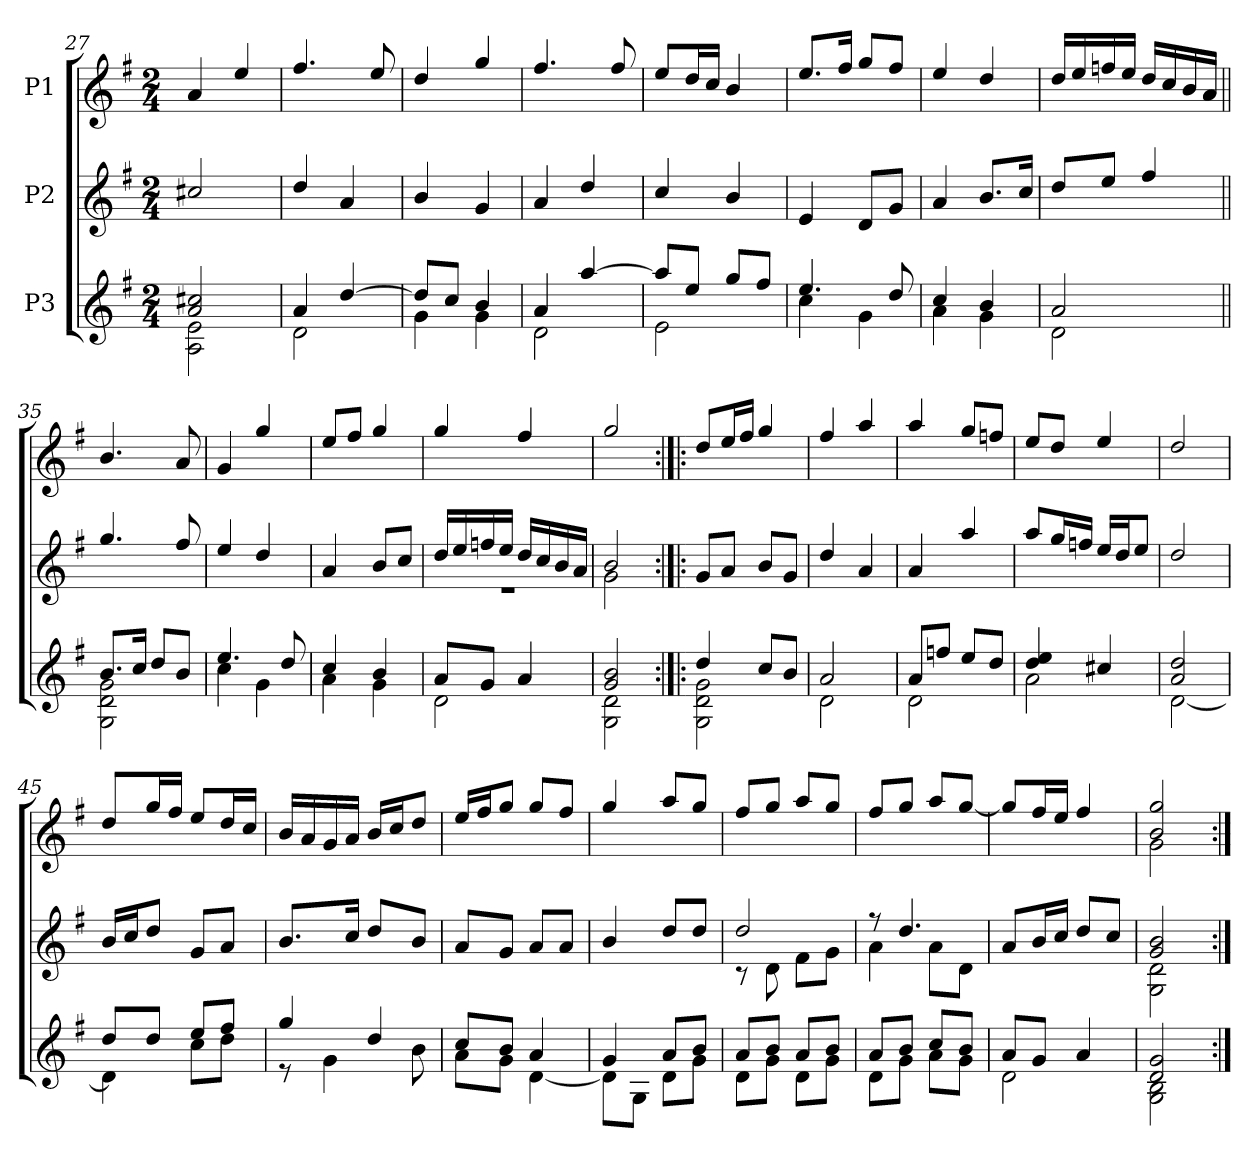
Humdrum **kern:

**kern	**kern	**kern
*part3	*part2	*part1
*staff3	*staff2	*staff1
*I"P3	*I"P2	*I"P1
*clefG2	*clefG2	*clefG2
*ITrd7c12	*ITrd7c12	*ITrd7c12
*k[f#]	*k[f#]	*k[f#]
*e:	*e:	*e:
*M2/4	*M2/4	*M2/4
=27	=27	=27
*^	*	*
2Ai/ 2c#Xi	2AAi\ 2Ei	2c#Xi/	4Ai/
.	.	.	4ei/
=28	=28	=28	=28
4Ai/	2Di\	4di/	4.f#i/
[4di/	.	4Ai/	.
.	.	.	8ei/
=29	=29	=29	=29
8di/L]	4Gi\	4Bi/	4di/
8ci/J	.	.	.
4Bi/	4Gi\	4Gi/	4gi/
!!LO:PB:g=z
=30	=30	=30	=30
4Ai/	2Di\	4Ai/	4.f#i/
[4ai/	.	4di/	.
.	.	.	8f#i/
=31	=31	=31	=31
8ai/L]	2Ei\	4ci/	8ei/L
8ei/J	.	.	16di/L
.	.	.	16ci/JJ
8gi/L	.	4Bi/	4Bi/
8f#i/J	.	.	.
=32	=32	=32	=32
4.ei/	4ci\	4Ei/	8.ei/L
.	.	.	16f#i/Jk
.	4Gi\	8Di/L	8gi/L
8di/	.	8Gi/J	8f#i/J
=33	=33	=33	=33
4ci/	4Ai\	4Ai/	4ei/
4Bi/	4Gi\	8.Bi/L	4di/
.	.	16ci/Jk	.
=34	=34	=34	=34
2Ai/	2Di\	8di/L	16di/LL
.	.	.	16ei/
.	.	8ei/J	16fni/
.	.	.	16ei/JJ
.	.	4f#i/	16di/LL
.	.	.	16ci/
.	.	.	16Bi/
.	.	.	16Ai/JJ
=35||	=35||	=35||	=35||
8.Bi/L	2GGi\ 2Di 2Gi	4.gi/	4.Bi/
16ci/Jk	.	.	.
8di/L	.	.	.
8Bi/J	.	8f#i/	8Ai/
=36	=36	=36	=36
4.ei/	4ci\	4ei/	4Gi/
.	4Gi\	4di/	4gi/
8di/	.	.	.
=37	=37	=37	=37
4ci/	4Ai\	4Ai/	8ei/L
.	.	.	8f#i/J
4Bi/	4Gi\	8Bi/L	4gi/
.	.	8ci/J	.
!!LO:LB:g=z
=38	=38	=38	=38
*	*	*^	*
8Ai/L	2Di\	16di/LL	2r	4gi/
.	.	16ei/	.	.
8Gi/J	.	16fni/	.	.
.	.	16ei/JJ	.	.
4Ai/	.	16di/LL	.	4f#i/
.	.	16ci/	.	.
.	.	16Bi/	.	.
.	.	16Ai/JJ	.	.
=39	=39	=39	=39	=39
2Gi/ 2Bi	2GGi\ 2Di	2Bi/	2Gi\	2gi/
*	*	*v	*v	*
=40:|!|:	=40:|!|:	=40:|!|:	=40:|!|:
4di/	2GGi\ 2Di 2Gi	8Gi/L	8di/L
.	.	8Ai/J	16ei/L
.	.	.	16f#i/JJ
8ci/L	.	8Bi/L	4gi/
8Bi/J	.	8Gi/J	.
=41	=41	=41	=41
2Ai/	2Di\	4di/	4f#i/
.	.	4Ai/	4ai/
=42	=42	=42	=42
8Ai/L	2Di\	4Ai/	4ai/
8fni/J	.	.	.
8ei/L	.	4ai/	8gi/L
8di/J	.	.	8fni/J
=43	=43	=43	=43
4di/ 4ei	2Ai\	8ai/L	8ei/L
.	.	16gi/L	8di/J
.	.	16fni/JJ	.
4c#Xi/	.	16ei/LL	4ei/
.	.	16di/J	.
.	.	8ei/J	.
=44	=44	=44	=44
2Ai/ 2di	[2Di\	2di/	2di/
=45	=45	=45	=45
8di/L	4Di\]	16Bi/LL	8di/L
.	.	16ci/J	.
8di/J	.	8di/J	16gi/L
.	.	.	16f#i/JJ
8ei/L	8ci\L	8Gi/L	8ei/L
8f#i/J	8di\J	8Ai/J	16di/L
.	.	.	16ci/JJ
!!LO:LB:g=z
=46	=46	=46	=46
4gi/	8r	8.Bi/L	16Bi/LL
.	.	.	16Ai/
.	4Gi\	.	16Gi/
.	.	16ci/Jk	16Ai/JJ
4di/	.	8di/L	16Bi/LL
.	.	.	16ci/J
.	8Bi\	8Bi/J	8di/J
=47	=47	=47	=47
8ci/L	8Ai\L	8Ai/L	16ei/LL
.	.	.	16f#i/J
8Bi/J	8Gi\J	8Gi/J	8gi/J
4Ai/	[4Di\	8Ai/L	8gi/L
.	.	8Ai/J	8f#i/J
=48	=48	=48	=48
4Gi/	8Di\L]	4Bi/	4gi/
.	8GGi\J	.	.
8Ai/L	8Di\L	8di/L	8ai/L
8Bi/J	8Gi\J	8di/J	8gi/J
=49	=49	=49	=49
*	*	*^	*
8Ai/L	8Di\L	2di/	8r	8f#i/L
8Bi/J	8Gi\J	.	8Di\	8gi/J
8Ai/L	8Di\L	.	8F#i\L	8ai/L
8Bi/J	8Gi\J	.	8Gi\J	8gi/J
=50	=50	=50	=50	=50
8Ai/L	8Di\L	8r	4Ai\	8f#i/L
8Bi/J	8Gi\J	4.di/	.	8gi/J
8ci/L	8Ai\L	.	8Ai\L	8ai/L
8Bi/J	8Gi\J	.	8Di\J	[8gi/J
*	*	*v	*v	*
=51	=51	=51	=51
8Ai/L	2Di\	8Ai/L	8gi/L]
8Gi/J	.	16Bi/L	16f#i/L
.	.	16ci/JJ	16ei/JJ
4Ai/	.	8di/L	4f#i/
.	.	8ci/J	.
=52	=52	=52	=52
*	*	*^	*^
2Di/ 2Gi	2GGi\ 2BBi	2Gi/ 2Bi	2GGi\ 2Di	2Bi/ 2gi	2Gi\
*v	*v	*	*	*v	*v
*	*v	*v	*
=:|!	=:|!	=:|!
*-	*-	*-
